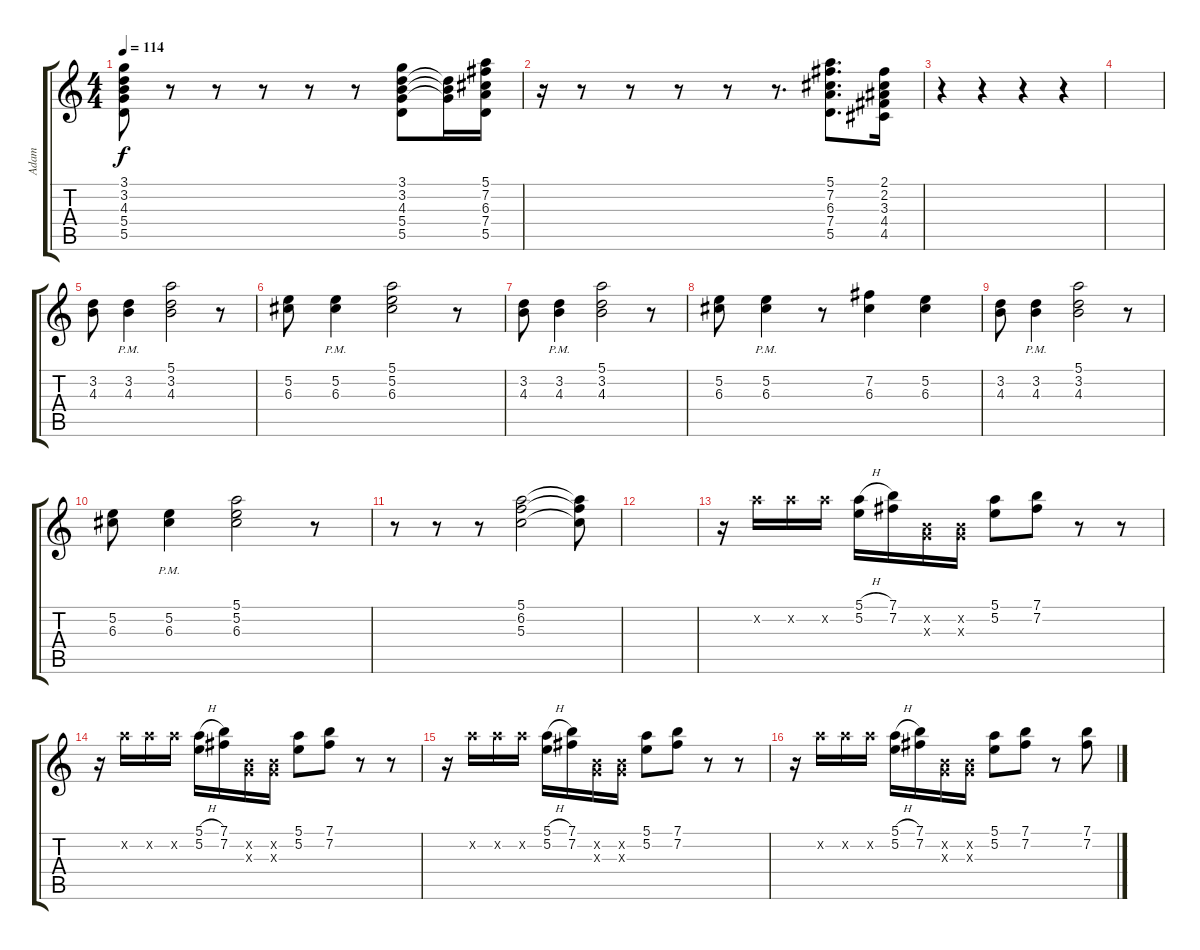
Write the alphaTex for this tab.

\track ("Adam" "Adam") {instrument electricguitarclean}
\staff {score tabs}
\tuning (E4 B3 G3 D3 A2 E2) {hide}
\ts (4 4)
\tempo 114
\clef g2
\ks c
(3.1 3.2 4.3 5.4 5.5).8{dy f volume 13 instrument electricguitarclean} r.8 r.8 r.8 r.8 r.8 (3.1 3.2 4.3 5.4 5.5).8 (3.2{t} 4.3{t} 5.4{t}).16 (5.1 7.2 6.3 7.4 5.5).16 |
r.16 r.8 r.8 r.8 r.8 r.8{d} (5.1 7.2 6.3 7.4 5.5).8{d} (2.1 2.2 3.3 4.4 4.5).16 |
r.4 r.4 r.4 r.4 |
|
(3.2 4.3).8{instrument electricguitarclean} (3.2{pm} 4.3{pm}).4 (5.1 3.2 4.3).2 r.8 |
(5.2 6.3).8 (5.2{pm} 6.3{pm}).4 (5.1 5.2 6.3).2 r.8 |
(3.2 4.3).8 (3.2{pm} 4.3{pm}).4 (5.1 3.2 4.3).2 r.8 |
(5.2 6.3).8 (5.2{pm} 6.3{pm}).4 r.8 (7.2 6.3).4 (5.2 6.3).4 |
(3.2 4.3).8 (3.2{pm} 4.3{pm}).4 (5.1 3.2 4.3).2 r.8 |
(5.2 6.3).8 (5.2{pm} 6.3{pm}).4 (5.1 5.2 6.3).2 r.8 |
r.8 r.8 r.8 (5.1 6.2 5.3).2 (5.1{t} 6.2{t} 5.3{t}).8 |
|
r.16 10.2{x}.16 10.2{x}.16 10.2{x}.16 (5.1{h} 5.2).16 (7.1 7.2).16 (0.2{x} 0.3{x}).16 (0.2{x} 0.3{x}).16 (5.1 5.2).8 (7.1 7.2).8 r.8 r.8 |
r.16 10.2{x}.16 10.2{x}.16 10.2{x}.16 (5.1{h} 5.2).16 (7.1 7.2).16 (0.2{x} 0.3{x}).16 (0.2{x} 0.3{x}).16 (5.1 5.2).8 (7.1 7.2).8 r.8 r.8 |
r.16 10.2{x}.16 10.2{x}.16 10.2{x}.16 (5.1{h} 5.2).16 (7.1 7.2).16 (0.2{x} 0.3{x}).16 (0.2{x} 0.3{x}).16 (5.1 5.2).8 (7.1 7.2).8 r.8 r.8 |
r.16 10.2{x}.16 10.2{x}.16 10.2{x}.16 (5.1{h} 5.2).16 (7.1 7.2).16 (0.2{x} 0.3{x}).16 (0.2{x} 0.3{x}).16 (5.1 5.2).8 (7.1 7.2).8 r.8 (7.1 7.2).8
